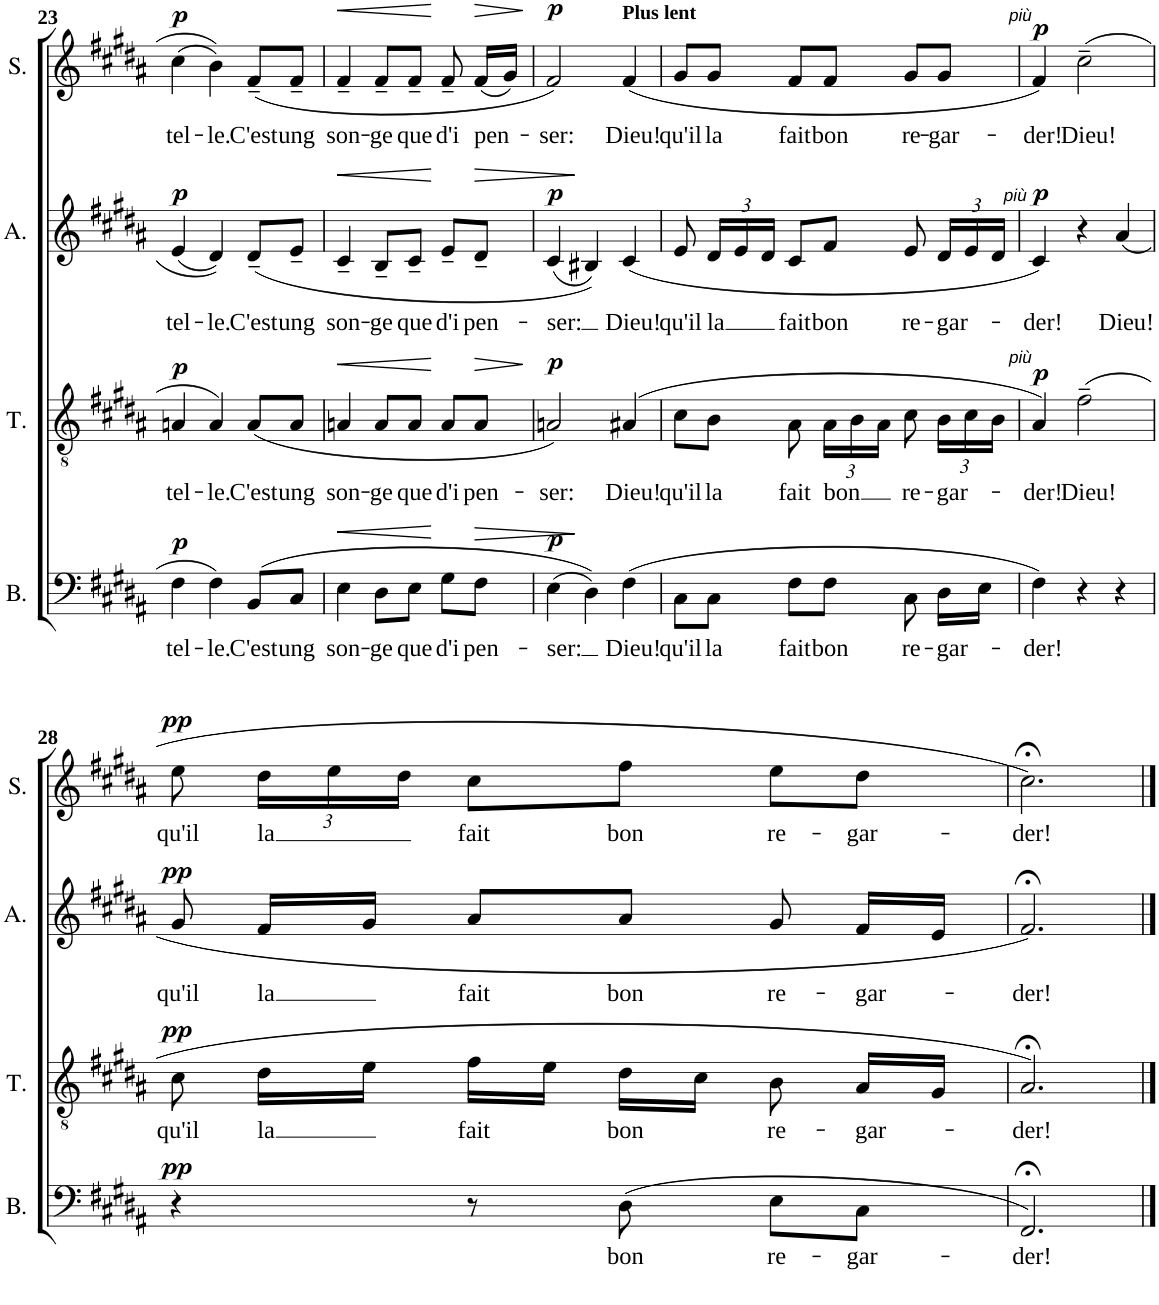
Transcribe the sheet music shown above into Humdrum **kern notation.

**kern	**text	**dynam	**kern	**text	**dynam	**kern	**text	**dynam	**kern	**text	**dynam
*part4	*part4	*part4	*part3	*part3	*part3	*part2	*part2	*part2	*part1	*part1	*part1
*staff4	*staff4	*staff4	*staff3	*staff3	*staff3	*staff2	*staff2	*staff2	*staff1	*staff1	*staff1
*I"Basse	*	*	*I"Tenor	*	*	*I"Alto	*	*	*I"Soprano	*	*
*I'B.	*	*	*I'T.	*	*	*I'A.	*	*	*I'S.	*	*
!!LO:PB:g=z
*clefF4	*	*	*clefGv2	*	*	*clefG2	*	*	*clefG2	*	*
*k[f#c#g#d#a#]	*	*	*k[f#c#g#d#a#]	*	*	*k[f#c#g#d#a#]	*	*	*k[f#c#g#d#a#]	*	*
*B:	*	*	*B:	*	*	*B:	*	*	*B:	*	*
*M3/4	*	*	*M3/4	*	*	*M3/4	*	*	*M3/4	*	*
=23	=23	=23	=23	=23	=23	=23	=23	=23	=23	=23	=23
!	!LO:LY:b	!LO:DY:a	!	!LO:LY:b	!LO:DY:a	!	!LO:LY:b	!LO:DY:a	!	!LO:LY:b	!LO:DY:a
4F#\	tel-	p	4An/	tel-	p	(4e/	tel-	p	(4cc#\	tel-	p
!	!LO:LY:b	!	!	!LO:LY:b	!	!	!LO:LY:b	!	!	!LO:LY:b	!
4F#\	-le.	.	4A/	-le.	.	4d#/)	-le.	.	4b\)	-le.	.
!	!LO:LY:b	!	!	!LO:LY:b	!	!	!LO:LY:b	!	!	!LO:LY:b	!
(8BB/L	C'est	.	(8A/L	C'est	.	(8d#~/L	C'est	.	(8f#~/L	C'est	.
!	!LO:LY:b	!	!	!LO:LY:b	!	!	!LO:LY:b	!	!	!LO:LY:b	!
8C#/J	ung	.	8A/J	ung	.	8e~/J	ung	.	8f#~/J	ung	.
=24	=24	=24	=24	=24	=24	=24	=24	=24	=24	=24	=24
!	!LO:LY:b	!LO:HP:b	!	!LO:LY:b	!LO:HP:b	!	!LO:LY:b	!LO:HP:b	!	!LO:LY:b	!LO:HP:b
4E\	son-	<	4An/	son-	<	4c#~/	son-	<	4f#~/	son-	<
!	!LO:LY:b	!	!	!LO:LY:b	!	!	!LO:LY:b	!	!	!LO:LY:b	!
8D#\L	-ge	.	8A/L	-ge	.	8B~/L	-ge	.	8f#~/L	-ge	.
!	!LO:LY:b	!	!	!LO:LY:b	!	!	!LO:LY:b	!	!	!LO:LY:b	!
8E\J	que	.	8A/J	que	.	8c#~/J	que	.	8f#~/J	que	.
!	!LO:LY:b	!	!	!LO:LY:b	!	!	!LO:LY:b	!	!	!LO:LY:b	!
8G#\L	d'i	.	8A/L	d'i	.	8e~/L	d'i	[	8f#~/	d'i	[
!	!LO:LY:b	!	!	!LO:LY:b	!	!	!LO:LY:b	!LO:HP:b	!	!LO:LY:b	!LO:HP:b
8F#\J	pen-	.	8A/J	pen-	.	8d#~/J	pen-	>	(16f#/LL	pen-	>
.	.	.	.	.	.	.	.	.	16g#/JJ)	.	.
.	.	.	.	.	[	.	.	.	.	.	]
=25	=25	=25	=25	=25	=25	=25	=25	=25	=25	=25	=25
!	!LO:LY:b	!LO:DY:a	!	!LO:LY:b	!LO:DY:a	!	!LO:LY:b	!LO:DY:a	!	!LO:LY:b	!LO:DY:a
(4E\	-ser:	p	2An/)	-ser:	p	(4c#/	-ser:	p	2f#/)	-ser:	p
4D#\))	.	[	.	.	.	4B#X/))	.	]	.	.	.
!	!	!	!	!	!	!	!	!	!LO:TX:a:B:t=Plus lent	!	!
!	!LO:LY:b	!	!	!LO:LY:b	!	!	!LO:LY:b	!	!	!LO:LY:b	!
(4F#\	Dieu!	.	(4A#X/	Dieu!	.	(4c#/	Dieu!	.	(4f#/	Dieu!	.
=26	=26	=26	=26	=26	=26	=26	=26	=26	=26	=26	=26
!	!LO:LY:b	!	!	!LO:LY:b	!	!	!LO:LY:b	!	!	!LO:LY:b	!
8C#\L	qu'il	.	8c#\L	qu'il	.	8e/	qu'il	.	8g#/L	qu'il	.
!	!LO:LY:b	!	!	!LO:LY:b	!	!	!	!	!	!	!
*	*	*	*	*	*	*Xbrackettup	*	*	*	*	*
!	!	!	!	!	!	!	!LO:LY:b	!	!	!LO:LY:b	!
8C#\J	la	.	8B\J	la	.	24d#/LL	la	.	8g#/J	la	.
.	.	.	.	.	.	24e/	.	.	.	.	.
.	.	.	.	.	.	24d#/JJ	.	.	.	.	.
!	!LO:LY:b	!	!	!LO:LY:b	!	!	!LO:LY:b	!	!	!LO:LY:b	!
8F#\L	fait	.	8A#\	fait	.	8c#/L	fait	.	8f#/L	fait	.
!	!LO:LY:b	!	!	!	!	!	!	!	!	!	!
*	*	*	*Xbrackettup	*	*	*	*	*	*	*	*
!	!	!	!	!LO:LY:b	!	!	!LO:LY:b	!	!	!LO:LY:b	!
8F#\J	bon	.	24A#\LL	bon	.	8f#/J	bon	.	8f#/J	bon	.
.	.	.	24B\	.	.	.	.	.	.	.	.
.	.	.	24A#\JJ	.	.	.	.	.	.	.	.
!	!LO:LY:b	!	!	!LO:LY:b	!	!	!LO:LY:b	!	!	!LO:LY:b	!
8C#\	re-	.	8c#\	re-	.	8e/	re-	.	8g#/L	re-	.
!	!LO:LY:b	!	!	!LO:LY:b	!	!	!LO:LY:b	!	!	!LO:LY:b	!
16D#\LL	-gar-	.	24B\LL	-gar-	.	24d#/LL	-gar-	.	8g#/J	-gar-	.
.	.	.	24c#\	.	.	24e/	.	.	.	.	.
16E\JJ	.	.	.	.	.	.	.	.	.	.	.
.	.	.	24B\JJ	.	.	24d#/JJ	.	.	.	.	.
=27	=27	=27	=27	=27	=27	=27	=27	=27	=27	=27	=27
!	!	!	!	!	!	!	!	!	!LO:TX:a:i:t=più	!	!
!	!	!	!LO:TX:a:i:t=più	!	!	!	!	!	!	!	!
!	!LO:LY:b	!	!	!LO:LY:b	!LO:DY:a	!	!LO:LY:b	!LO:DY:a	!	!LO:LY:b	!LO:DY:a
4F#\)	-der!	.	4A#/)	-der!	p	4c#/)	-der!	p	4f#/)	-der!	p
!	!	!	!	!	!	!LO:TX:a:i:t=più	!	!	!	!	!
!	!	!	!	!LO:LY:b	!	!	!	!	!	!LO:LY:b	!
4r	.	.	(2f#~\	Dieu!	.	4r	.	.	(2cc#~\	Dieu!	.
!	!	!	!	!	!	!	!LO:LY:b	!	!	!	!
4r	.	.	.	.	.	(4a#/	Dieu!	.	.	.	.
!!LO:LB:g=z
=28	=28	=28	=28	=28	=28	=28	=28	=28	=28	=28	=28
!	!	!LO:DY:a	!	!LO:LY:b	!LO:DY:a	!	!LO:LY:b	!LO:DY:a	!	!LO:LY:b	!LO:DY:a
4r	.	pp	8c#\	qu'il	pp	8g#/	qu'il	pp	8ee\	qu'il	pp
!	!	!	!	!LO:LY:b	!	!	!LO:LY:b	!	!	!	!
*	*	*	*	*	*	*	*	*	*Xbrackettup	*	*
!	!	!	!	!	!	!	!	!	!	!LO:LY:b	!
.	.	.	16d#\LL	la	.	16f#/LL	la	.	24dd#\LL	la	.
.	.	.	.	.	.	.	.	.	24ee\	.	.
.	.	.	16e\JJ	.	.	16g#/JJ	.	.	.	.	.
.	.	.	.	.	.	.	.	.	24dd#\JJ	.	.
!	!	!	!	!LO:LY:b	!	!	!LO:LY:b	!	!	!LO:LY:b	!
8r	.	.	16f#\LL	fait	.	8a#/L	fait	.	8cc#\L	fait	.
.	.	.	16e\JJ	.	.	.	.	.	.	.	.
!	!LO:LY:b	!	!	!LO:LY:b	!	!	!LO:LY:b	!	!	!LO:LY:b	!
(8D#\	bon	.	16d#\LL	bon	.	8a#/J	bon	.	8ff#\J	bon	.
.	.	.	16c#\JJ	.	.	.	.	.	.	.	.
!	!LO:LY:b	!	!	!LO:LY:b	!	!	!LO:LY:b	!	!	!LO:LY:b	!
8E\L	re-	.	8B\	re-	.	8g#/	re-	.	8ee\L	re-	.
!	!LO:LY:b	!	!	!LO:LY:b	!	!	!LO:LY:b	!	!	!LO:LY:b	!
8C#\J	-gar-	.	16A#/LL	-gar-	.	16f#/LL	-gar-	.	8dd#\J	-gar-	.
.	.	.	16G#/JJ	.	.	16e/JJ	.	.	.	.	.
=29	=29	=29	=29	=29	=29	=29	=29	=29	=29	=29	=29
!	!LO:LY:b	!	!	!LO:LY:b	!	!	!LO:LY:b	!	!	!LO:LY:b	!
2.FF#;</)	-der!	.	2.A#;</)	-der!	.	2.f#;</)	-der!	.	2.cc#;<\)	-der!	.
==	==	==	==	==	==	==	==	==	==	==	==
*-	*-	*-	*-	*-	*-	*-	*-	*-	*-	*-	*-
